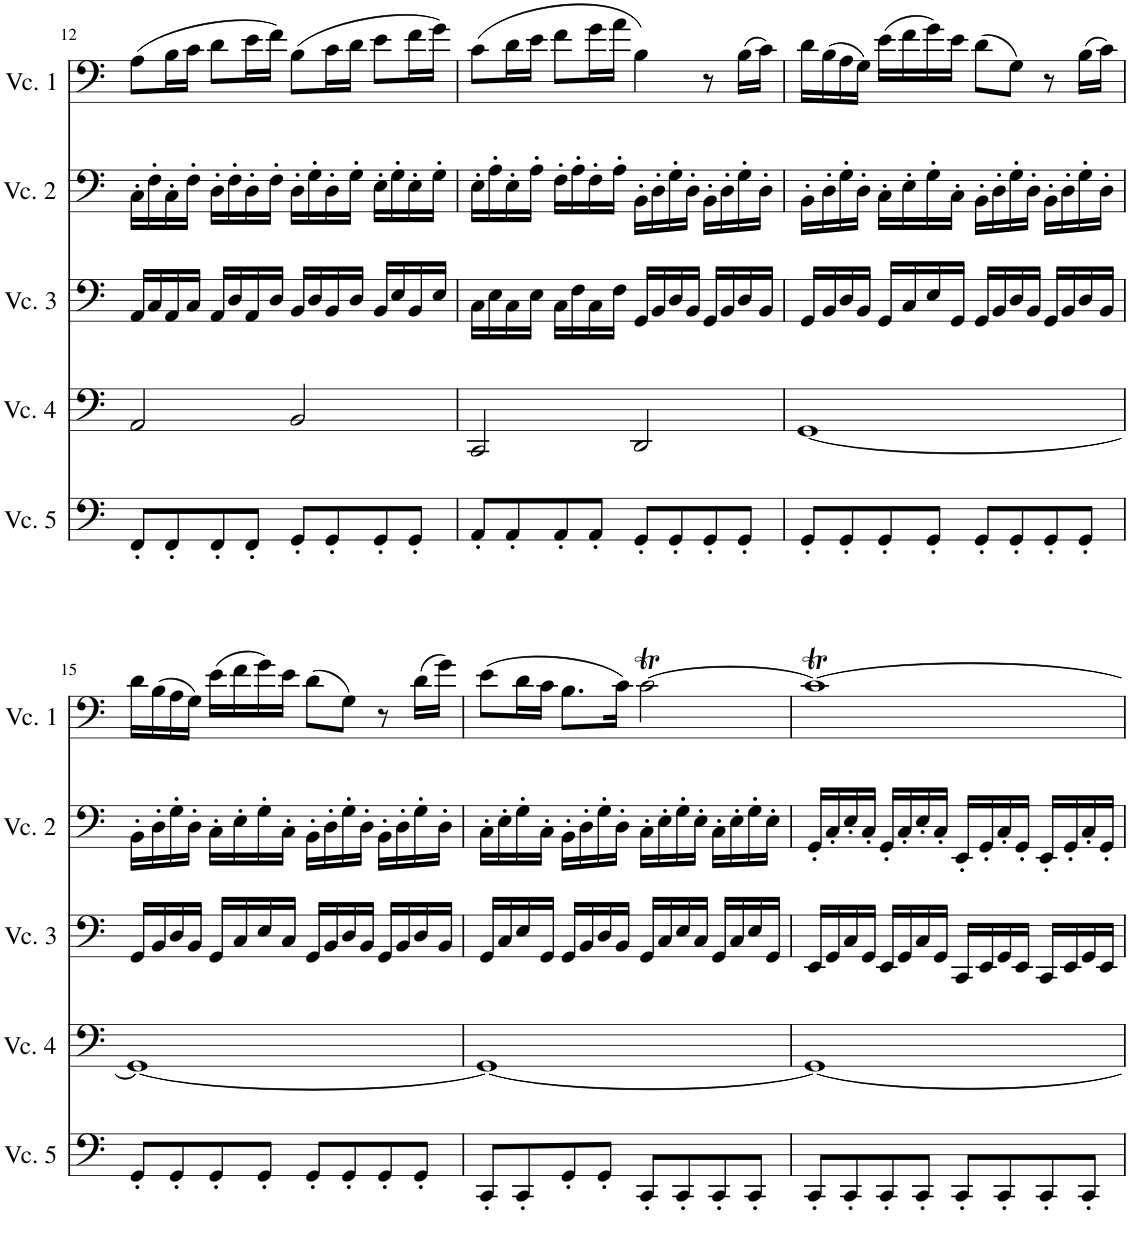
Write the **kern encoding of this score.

**kern	**kern	**kern	**kern	**kern
*part5	*part4	*part3	*part2	*part1
*staff5	*staff4	*staff3	*staff2	*staff1
*I"Cello 5	*I"Cello 4	*I"Cello 3	*I"Cello 2	*I"Cello 1
!!LO:PB:g=z
*clefF4	*clefF4	*clefF4	*clefF4	*clefF4
*k[]	*k[]	*k[]	*k[]	*k[]
*M4/4	*M4/4	*M4/4	*M4/4	*M4/4
*met(c)	*met(c)	*met(c)	*met(c)	*met(c)
=12	=12	=12	=12	=12
8FF'/L	2AA/	16AA/LL	16C'\LL	(8A\L
.	.	16C/	16F'\	.
8FF'/	.	16AA/	16C'\	16B\L
.	.	16C/JJ	16F'\JJ	16c\JJ
8FF'/	.	16AA/LL	16D'\LL	8d\L
.	.	16D/	16F'\	.
8FF'/J	.	16AA/	16D'\	16e\L
.	.	16D/JJ	16F'\JJ	16f\JJ)
8GG'/L	2BB/	16BB/LL	16D'\LL	(8B\L
.	.	16D/	16G'\	.
8GG'/	.	16BB/	16D'\	16c\L
.	.	16D/JJ	16G'\JJ	16d\JJ
8GG'/	.	16BB/LL	16E'\LL	8e\L
.	.	16E/	16G'\	.
8GG'/J	.	16BB/	16E'\	16f\L
.	.	16E/JJ	16G'\JJ	16g\JJ)
=13	=13	=13	=13	=13
8AA'/L	2CC/	16C\LL	16E'\LL	(8c\L
.	.	16E\	16A'\	.
8AA'/	.	16C\	16E'\	16d\L
.	.	16E\JJ	16A'\JJ	16e\JJ
8AA'/	.	16C\LL	16F'\LL	8f\L
.	.	16F\	16A'\	.
8AA'/J	.	16C\	16F'\	16g\L
.	.	16F\JJ	16A'\JJ	16a\JJ
8GG'/L	2DD/	16GG/LL	16BB'\LL	4B\)
.	.	16BB/	16D'\	.
8GG'/	.	16D/	16G'\	.
.	.	16BB/JJ	16D'\JJ	.
8GG'/	.	16GG/LL	16BB'\LL	8r
.	.	16BB/	16D'\	.
8GG'/J	.	16D/	16G'\	(16B\LL
.	.	16BB/JJ	16D'\JJ	16c\JJ)
=14	=14	=14	=14	=14
8GG'/L	[1GG	16GG/LL	16BB'\LL	16d\LL
.	.	16BB/	16D'\	(16B\
8GG'/	.	16D/	16G'\	16A\
.	.	16BB/JJ	16D'\JJ	16G\JJ)
8GG'/	.	16GG/LL	16C'\LL	(16e\LL
.	.	16C/	16E'\	16f\
8GG'/J	.	16E/	16G'\	16g\)
.	.	16GG/JJ	16C'\JJ	16e\JJ
8GG'/L	.	16GG/LL	16BB'\LL	(8d\L
.	.	16BB/	16D'\	.
8GG'/	.	16D/	16G'\	8G\J)
.	.	16BB/JJ	16D'\JJ	.
8GG'/	.	16GG/LL	16BB'\LL	8r
.	.	16BB/	16D'\	.
8GG'/J	.	16D/	16G'\	(16B\LL
.	.	16BB/JJ	16D'\JJ	16c\JJ)
!!LO:LB:g=z
=15	=15	=15	=15	=15
8GG'/L	1GG_	16GG/LL	16BB'\LL	16d\LL
.	.	16BB/	16D'\	(16B\
8GG'/	.	16D/	16G'\	16A\
.	.	16BB/JJ	16D'\JJ	16G\JJ)
8GG'/	.	16GG/LL	16C'\LL	(16e\LL
.	.	16C/	16E'\	16f\
8GG'/J	.	16E/	16G'\	16g\)
.	.	16C/JJ	16C'\JJ	16e\JJ
8GG'/L	.	16GG/LL	16BB'\LL	(8d\L
.	.	16BB/	16D'\	.
8GG'/	.	16D/	16G'\	8G\J)
.	.	16BB/JJ	16D'\JJ	.
8GG'/	.	16GG/LL	16BB'\LL	8r
.	.	16BB/	16D'\	.
8GG'/J	.	16D/	16G'\	(16d\LL
.	.	16BB/JJ	16D'\JJ	16g\JJ)
=16	=16	=16	=16	=16
8CC'/L	1GG_	16GG/LL	16C'\LL	(8e\L
.	.	16C/	16E'\	.
8CC'/	.	16E/	16G'\	16d\L
.	.	16GG/JJ	16C'\JJ	16c\JJ
8GG'/	.	16GG/LL	16BB'\LL	8.B\L
.	.	16BB/	16D'\	.
8GG'/J	.	16D/	16G'\	.
.	.	16BB/JJ	16D'\JJ	16c\Jk)
8CC'/L	.	16GG/LL	16C'\LL	[2cT\
.	.	16C/	16E'\	.
8CC'/	.	16E/	16G'\	.
.	.	16C/JJ	16E'\JJ	.
8CC'/	.	16GG/LL	16C'\LL	.
.	.	16C/	16E'\	.
8CC'/J	.	16E/	16G'\	.
.	.	16GG/JJ	16E'\JJ	.
=17	=17	=17	=17	=17
8CC'/L	1GG_	16EE/LL	16GG'/LL	1cT_
.	.	16GG/	16C'/	.
8CC'/	.	16C/	16E'/	.
.	.	16GG/JJ	16C'/JJ	.
8CC'/	.	16EE/LL	16GG'/LL	.
.	.	16GG/	16C'/	.
8CC'/J	.	16C/	16E'/	.
.	.	16GG/JJ	16C'/JJ	.
8CC'/L	.	16CC/LL	16EE'/LL	.
.	.	16EE/	16GG'/	.
8CC'/	.	16GG/	16C'/	.
.	.	16EE/JJ	16GG'/JJ	.
8CC'/	.	16CC/LL	16EE'/LL	.
.	.	16EE/	16GG'/	.
8CC'/J	.	16GG/	16C'/	.
.	.	16EE/JJ	16GG'/JJ	.
=	=	=	=	=
*-	*-	*-	*-	*-
